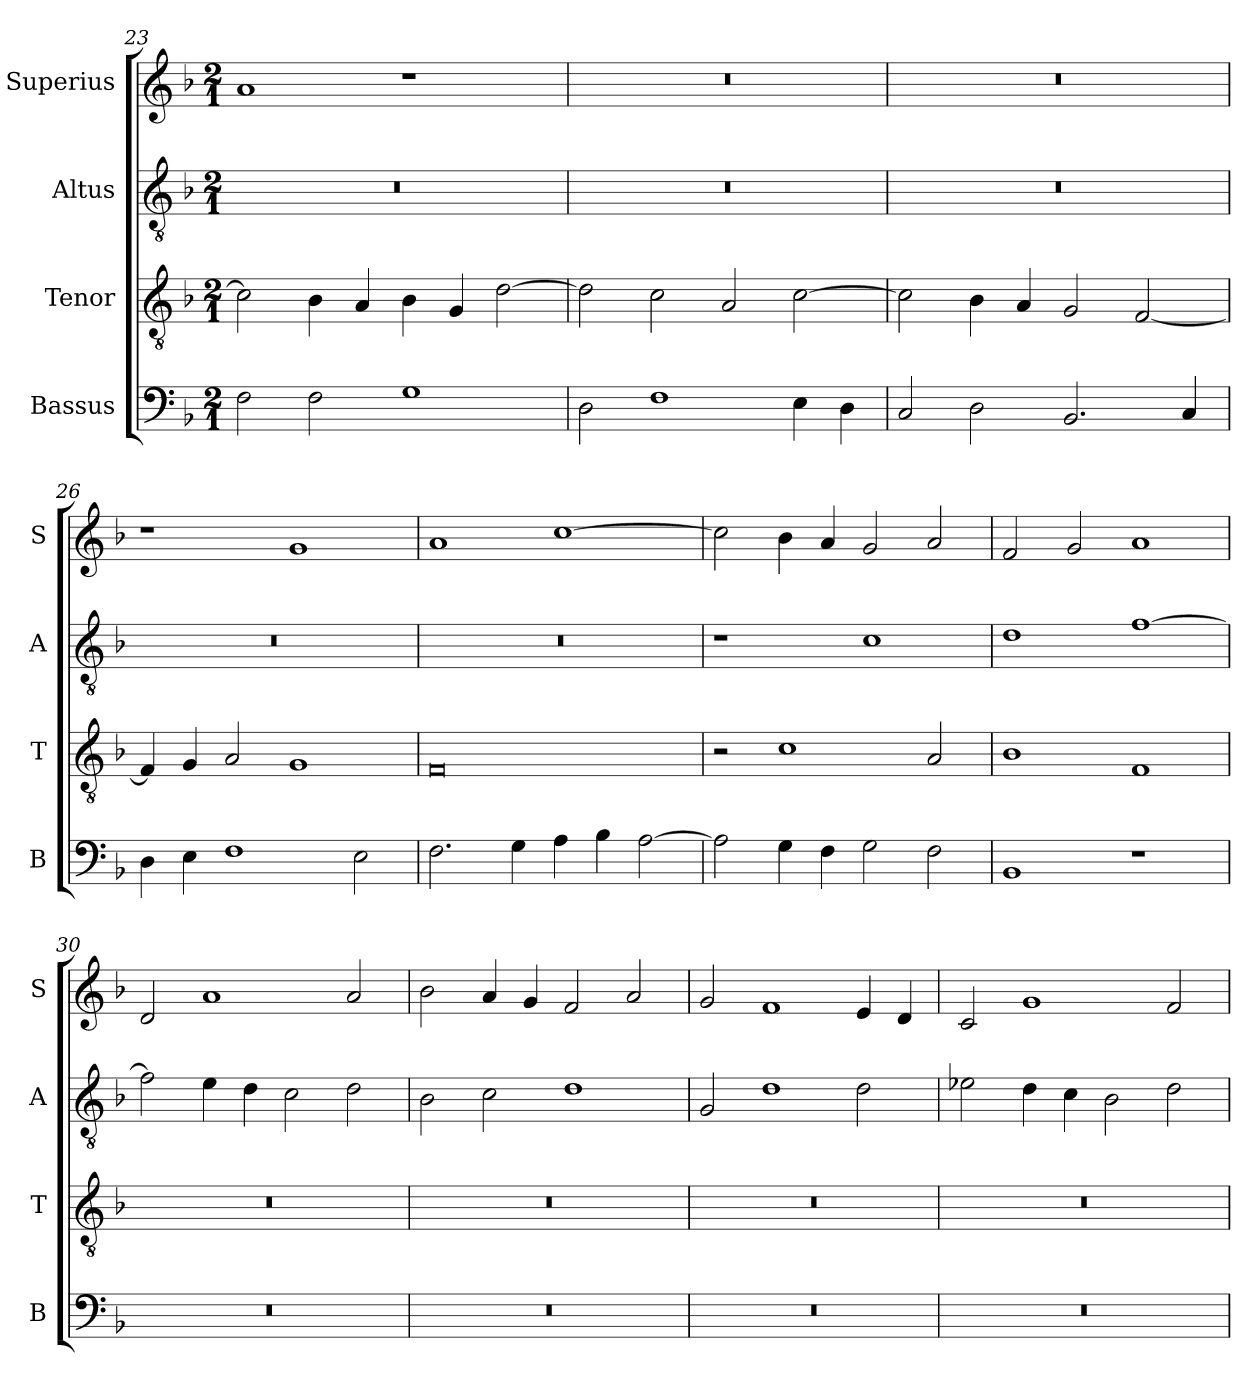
**kern	**kern	**kern	**kern
*part4	*part3	*part2	*part1
*staff4	*staff3	*staff2	*staff1
*I"Bassus	*I"Tenor	*I"Altus	*I"Superius
*I'B	*I'T	*I'A	*I'S
*clefF4	*clefGv2	*clefGv2	*clefG2
*k[b-]	*k[b-]	*k[b-]	*k[b-]
*F:	*F:	*F:	*F:
*M2/1	*M2/1	*M2/1	*M2/1
=23	=23	=23	=23
2F	2c]	0r	1a
2F	4B-	.	.
.	4A	.	.
1G	4B-	.	1r
.	4G	.	.
.	[2d	.	.
=24	=24	=24	=24
2D	2d]	0r	0r
1F	2c	.	.
.	2A	.	.
4E	[2c	.	.
4D	.	.	.
=25	=25	=25	=25
2C	2c]	0r	0r
2D	4B-	.	.
.	4A	.	.
2.BB-	2G	.	.
.	[2F	.	.
4C	.	.	.
=26	=26	=26	=26
4D	4F]	0r	1r
4E	4G	.	.
1F	2A	.	.
.	1G	.	1g
2E	.	.	.
=27	=27	=27	=27
2.F	0F	0r	1a
4G	.	.	.
4A	.	.	[1cc
4B-	.	.	.
[2A	.	.	.
=28	=28	=28	=28
2A]	2r	1r	2cc]
4G	1c	.	4b-
4F	.	.	4a
2G	.	1c	2g
2F	2A	.	2a
=29	=29	=29	=29
1BB-	1B-	1d	2f
.	.	.	2g
1r	1F	[1f	1a
=30	=30	=30	=30
0r	0r	2f]	2d
.	.	4e	1a
.	.	4d	.
.	.	2c	.
.	.	2d	2a
=31	=31	=31	=31
0r	0r	2B-	2b-
.	.	2c	4a
.	.	.	4g
.	.	1d	2f
.	.	.	2a
=32	=32	=32	=32
0r	0r	2G	2g
.	.	1d	1f
.	.	2d	4e
.	.	.	4d
=33	=33	=33	=33
0r	0r	2e-X	2c
.	.	4d	1g
.	.	4c	.
.	.	2B-	.
.	.	2d	2f
=	=	=	=
*-	*-	*-	*-
